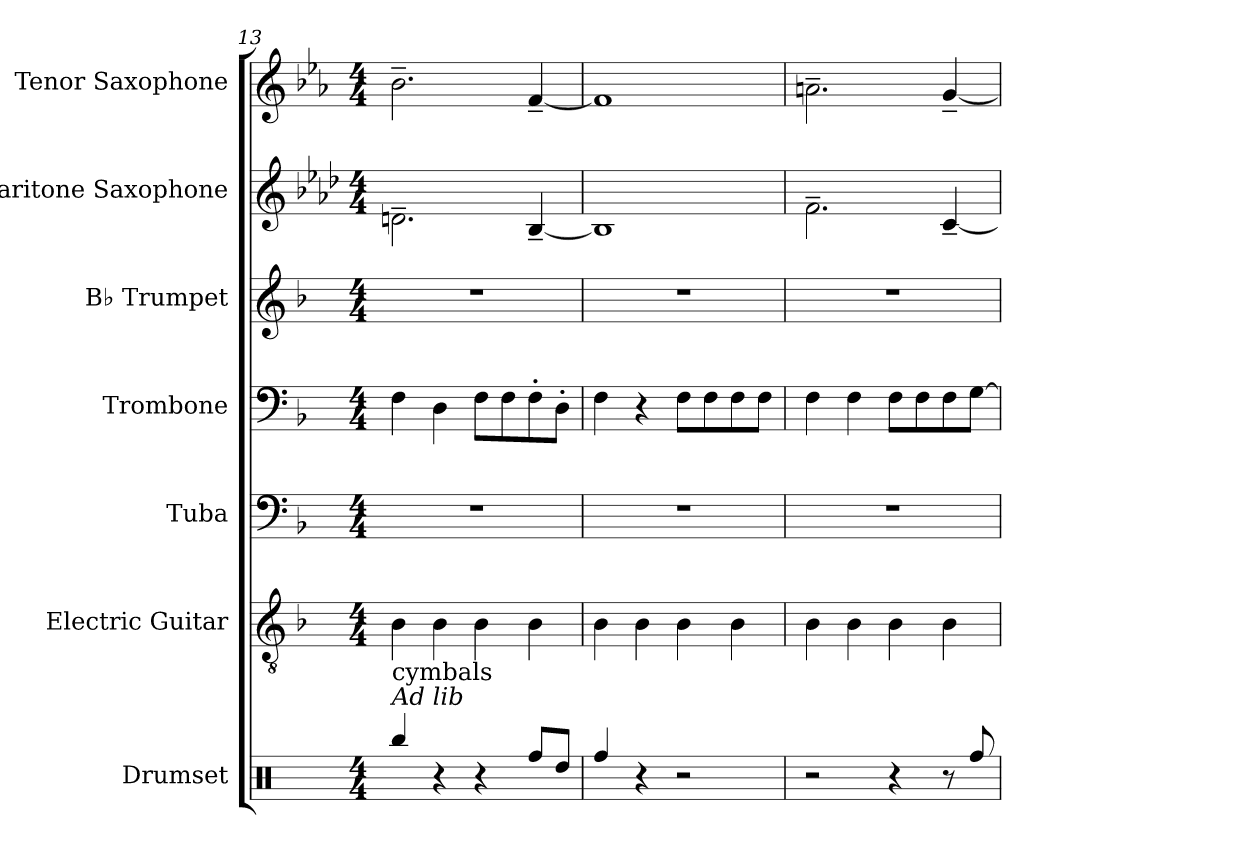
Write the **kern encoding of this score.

**kern	**kern	**kern	**kern	**kern	**kern	**kern
*part7	*part6	*part5	*part4	*part3	*part2	*part1
*staff7	*staff6	*staff5	*staff4	*staff3	*staff2	*staff1
*I"Drumset	*I"Electric Guitar	*I"Tuba	*I"Trombone	*I"B♭ Trumpet	*I"Baritone Saxophone	*I"Tenor Saxophone
*I'Drs.	*I'El. Guit.	*I'Tba.	*I'Tbn.	*I'B♭ Tpt.	*I'Bar. Sax.	*I'T. Sax.
*clefX	*clefGv2	*clefF4	*clefF4	*clefG2	*clefG2	*clefG2
*	*	*	*	*ITrd1c2	*ITrd12c21	*ITrd8c14
*k[]	*k[b-]	*k[b-]	*k[b-]	*k[b-e-a-]	*k[b-e-a-d-]	*k[b-e-a-]
*M4/4	*M4/4	*M4/4	*M4/4	*M4/4	*M4/4	*M4/4
=13	=13	=13	=13	=13	=13	=13
!LO:TX:a:i:t=Ad lib	!	!	!	!	!	!
!LO:TX:a:t=cymbals	!	!	!	!	!	!
4Rbb/	4B-	1r	4F\	1r	2.Dn~\	2.B-~\
4r	4B-	.	4D\	.	.	.
4r	4B-	.	8F\L	.	.	.
.	.	.	8F\	.	.	.
8Rff/L	4B-	.	8F'\	.	[4BB-~/	[4F~/
8Rdd/J	.	.	8D'\J	.	.	.
=14	=14	=14	=14	=14	=14	=14
4Rff/	4B-	1r	4F\	1r	1BB-]	1F]
4r	4B-	.	4r	.	.	.
2r	4B-	.	8F\L	.	.	.
.	.	.	8F\	.	.	.
.	4B-	.	8F\	.	.	.
.	.	.	8F\J	.	.	.
=15	=15	=15	=15	=15	=15	=15
2r	4B-	1r	4F\	1r	2.F~\	2.An~\
.	4B-	.	4F\	.	.	.
4r	4B-	.	8F\L	.	.	.
.	.	.	8F\	.	.	.
8r	4B-	.	8F\	.	[4C~/	[4G~/
8Rff/	.	.	[8G\J	.	.	.
=	=	=	=	=	=	=
*-	*-	*-	*-	*-	*-	*-
